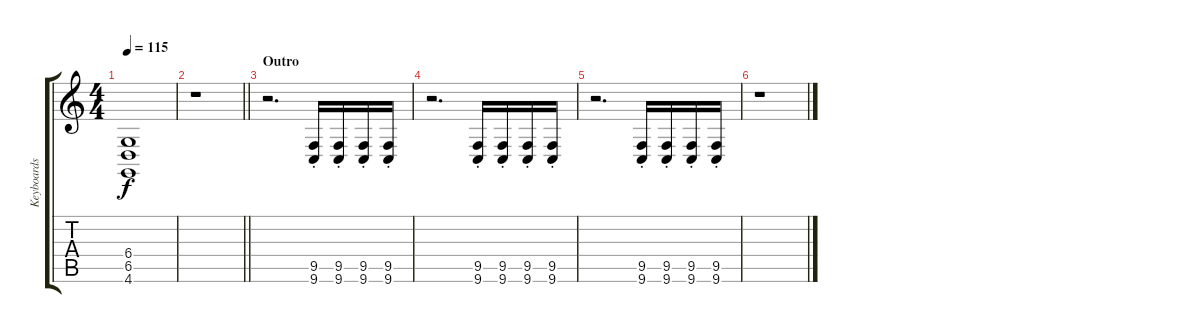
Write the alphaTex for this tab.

\track ("Keyboards" "Keyboards") {instrument stringensemble1}
\staff {score tabs}
\tuning (Eb4 Bb3 Gb3 Db3 Ab2 Eb2) {hide}
\ts (4 4)
\tempo 115
\clef g2
\ks c
(6.4 6.5 4.6).1{dy f} |
\barLineRight lightlight
r.1 |
\section ("" "Outro")
r.2{d volume 8 instrument pizzicatostrings} (9.5{st} 9.6{st}).16 (9.5{st} 9.6{st}).16 (9.5{st} 9.6{st}).16 (9.5{st} 9.6{st}).16 |
r.2{d} (9.5{st} 9.6{st}).16 (9.5{st} 9.6{st}).16 (9.5{st} 9.6{st}).16 (9.5{st} 9.6{st}).16 |
r.2{d} (9.5{st} 9.6{st}).16 (9.5{st} 9.6{st}).16 (9.5{st} 9.6{st}).16 (9.5{st} 9.6{st}).16 |
r.1
